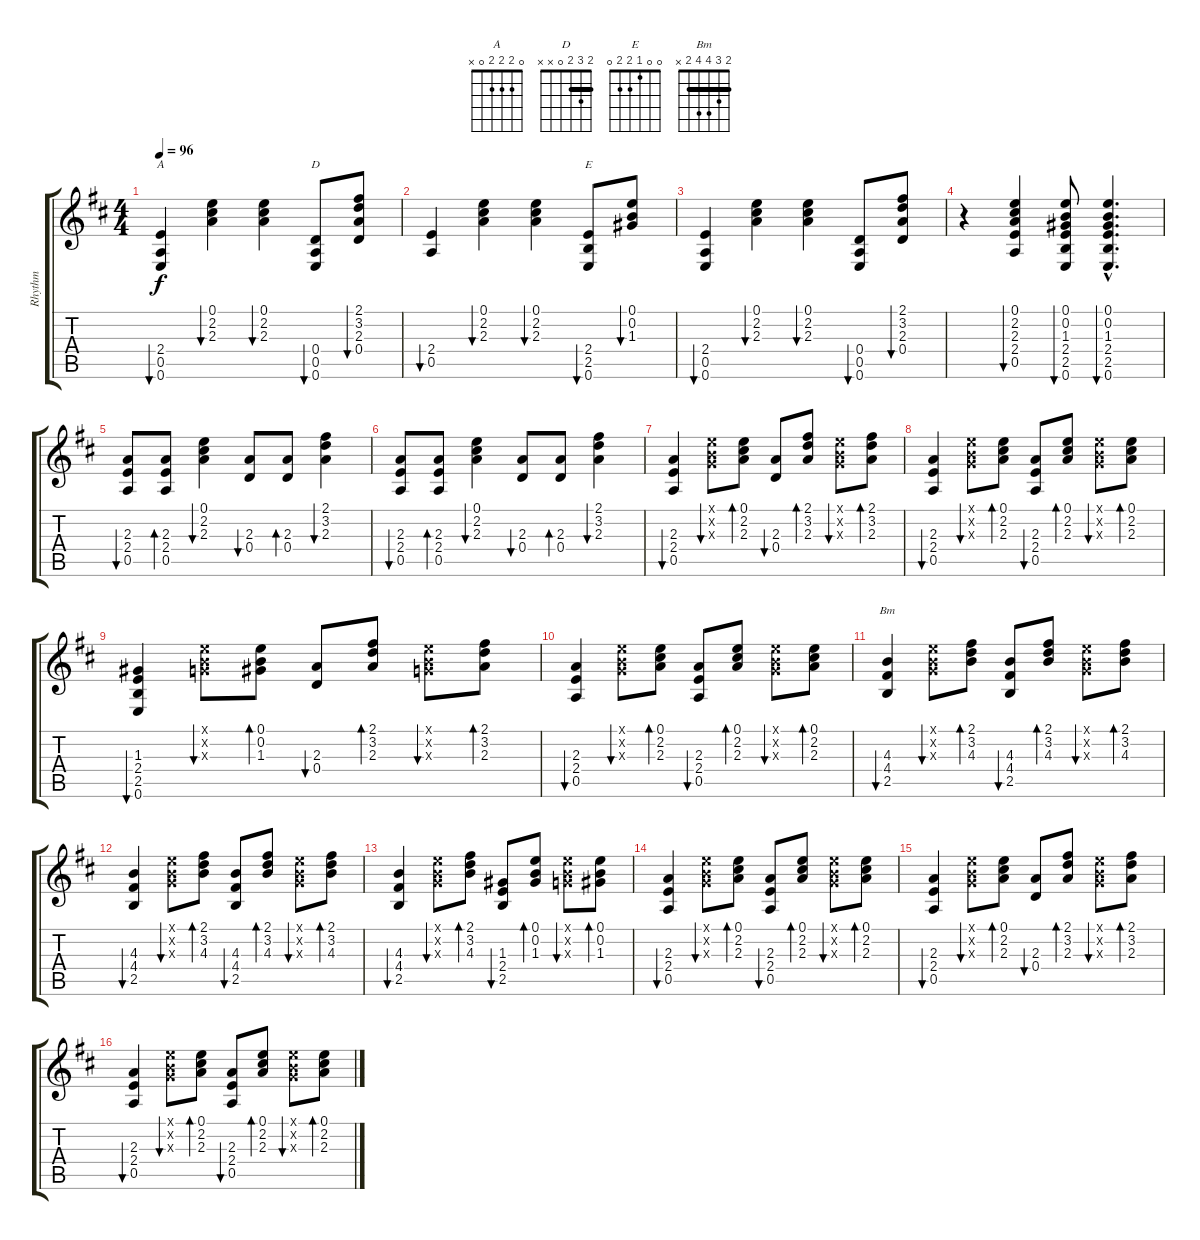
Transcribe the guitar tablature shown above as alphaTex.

\track ("Rhythm" "Rhythm") {instrument acousticguitarnylon}
\staff {score tabs}
\tuning (E4 B3 G3 D3 A2 E2) {hide}
\chord ("A" 0 2 2 2 0 x)
\chord ("D" 2 3 2 0 x x) {barre 2}
\chord ("E" 0 0 1 2 2 0)
\chord ("Bm" 2 3 4 4 2 x) {barre 2}
\ts (4 4)
\tempo 96
\clef g2
\ks bminor
(2.4 0.5 0.6).4{bu 60 ch "A" dy f instrument acousticguitarnylon} (0.1 2.2 2.3).4{bu 60} (0.1 2.2 2.3).4{bu 60} (0.4 0.5 0.6).8{bu 60 ch "D"} (2.1 3.2 2.3 0.4).8{bu 60} |
(2.4 0.5).4{bu 60} (0.1 2.2 2.3).4{bu 60} (0.1 2.2 2.3).4{bu 60} (2.4 2.5 0.6).8{bu 60 ch "E"} (0.1 0.2 1.3).8{bu 60} |
(2.4 0.5 0.6).4{bu 60} (0.1 2.2 2.3).4{bu 60} (0.1 2.2 2.3).4{bu 60} (0.4 0.5 0.6).8{bu 60} (2.1 3.2 2.3 0.4).8{bu 60} |
r.4 (0.1 2.2 2.3 2.4 0.5).4{bu 60} (0.1 0.2 1.3 2.4 2.5 0.6).8{bu 60} (0.1{hac} 0.2{hac} 1.3{hac} 2.4{hac} 2.5{hac} 0.6{hac}).4{d bu 60} |
(2.3 2.4 0.5).8{bu 60} (2.3 2.4 0.5).8{bd 60} (0.1 2.2 2.3).4{bu 60} (2.3 0.4).8{bu 60} (2.3 0.4).8{bd 60} (2.1 3.2 2.3).4{bu 60} |
(2.3 2.4 0.5).8{bu 60} (2.3 2.4 0.5).8{bd 60} (0.1 2.2 2.3).4{bu 60} (2.3 0.4).8{bu 60} (2.3 0.4).8{bd 60} (2.1 3.2 2.3).4{bu 60} |
(2.3 2.4 0.5).4{bu 60} (0.1{x} 0.2{x} 0.3{x}).8{bu 60} (0.1 2.2 2.3).8{bd 60} (2.3 0.4).8{bu 60} (2.1 3.2 2.3).8{bd 60} (0.1{x} 0.2{x} 0.3{x}).8{bu 60} (2.1 3.2 2.3).8{bd 60} |
(2.3 2.4 0.5).4{bu 60} (0.1{x} 0.2{x} 0.3{x}).8{bu 60} (0.1 2.2 2.3).8{bd 60} (2.3 2.4 0.5).8{bu 60} (0.1 2.2 2.3).8{bd 60} (0.1{x} 0.2{x} 0.3{x}).8{bu 60} (0.1 2.2 2.3).8{bd 60} |
(1.3 2.4 2.5 0.6).4{bu 60} (0.1{x} 0.2{x} 0.3{x}).8{bu 60} (0.1 0.2 1.3).8{bd 60} (2.3 0.4).8{bu 60} (2.1 3.2 2.3).8{bd 60} (0.1{x} 0.2{x} 0.3{x}).8{bu 60} (2.1 3.2 2.3).8{bd 60} |
(2.3 2.4 0.5).4{bu 60} (0.1{x} 0.2{x} 0.3{x}).8{bu 60} (0.1 2.2 2.3).8{bd 60} (2.3 2.4 0.5).8{bu 60} (0.1 2.2 2.3).8{bd 60} (0.1{x} 0.2{x} 0.3{x}).8{bu 60} (0.1 2.2 2.3).8{bd 60} |
(4.3 4.4 2.5).4{bu 60 ch "Bm"} (0.1{x} 0.2{x} 0.3{x}).8{bu 60} (2.1 3.2 4.3).8{bd 60} (4.3 4.4 2.5).8{bu 60} (2.1 3.2 4.3).8{bd 60} (0.1{x} 0.2{x} 0.3{x}).8{bu 60} (2.1 3.2 4.3).8{bd 60} |
(4.3 4.4 2.5).4{bu 60} (0.1{x} 0.2{x} 0.3{x}).8{bu 60} (2.1 3.2 4.3).8{bd 60} (4.3 4.4 2.5).8{bu 60} (2.1 3.2 4.3).8{bd 60} (0.1{x} 0.2{x} 0.3{x}).8{bu 60} (2.1 3.2 4.3).8{bd 60} |
(4.3 4.4 2.5).4{bu 60} (0.1{x} 0.2{x} 0.3{x}).8{bu 60} (2.1 3.2 4.3).8{bd 60} (1.3 2.4 2.5).8{bu 60} (0.1 0.2 1.3).8{bd 60} (0.1{x} 0.2{x} 0.3{x}).8{bu 60} (0.1 0.2 1.3).8{bd 60} |
(2.3 2.4 0.5).4{bu 60} (0.1{x} 0.2{x} 0.3{x}).8{bu 60} (0.1 2.2 2.3).8{bd 60} (2.3 2.4 0.5).8{bu 60} (0.1 2.2 2.3).8{bd 60} (0.1{x} 0.2{x} 0.3{x}).8{bu 60} (0.1 2.2 2.3).8{bd 60} |
(2.3 2.4 0.5).4{bu 60} (0.1{x} 0.2{x} 0.3{x}).8{bu 60} (0.1 2.2 2.3).8{bd 60} (2.3 0.4).8{bu 60} (2.1 3.2 2.3).8{bd 60} (0.1{x} 0.2{x} 0.3{x}).8{bu 60} (2.1 3.2 2.3).8{bd 60} |
(2.3 2.4 0.5).4{bu 60} (0.1{x} 0.2{x} 0.3{x}).8{bu 60} (0.1 2.2 2.3).8{bd 60} (2.3 2.4 0.5).8{bu 60} (0.1 2.2 2.3).8{bd 60} (0.1{x} 0.2{x} 0.3{x}).8{bu 60} (0.1 2.2 2.3).8{bd 60}
